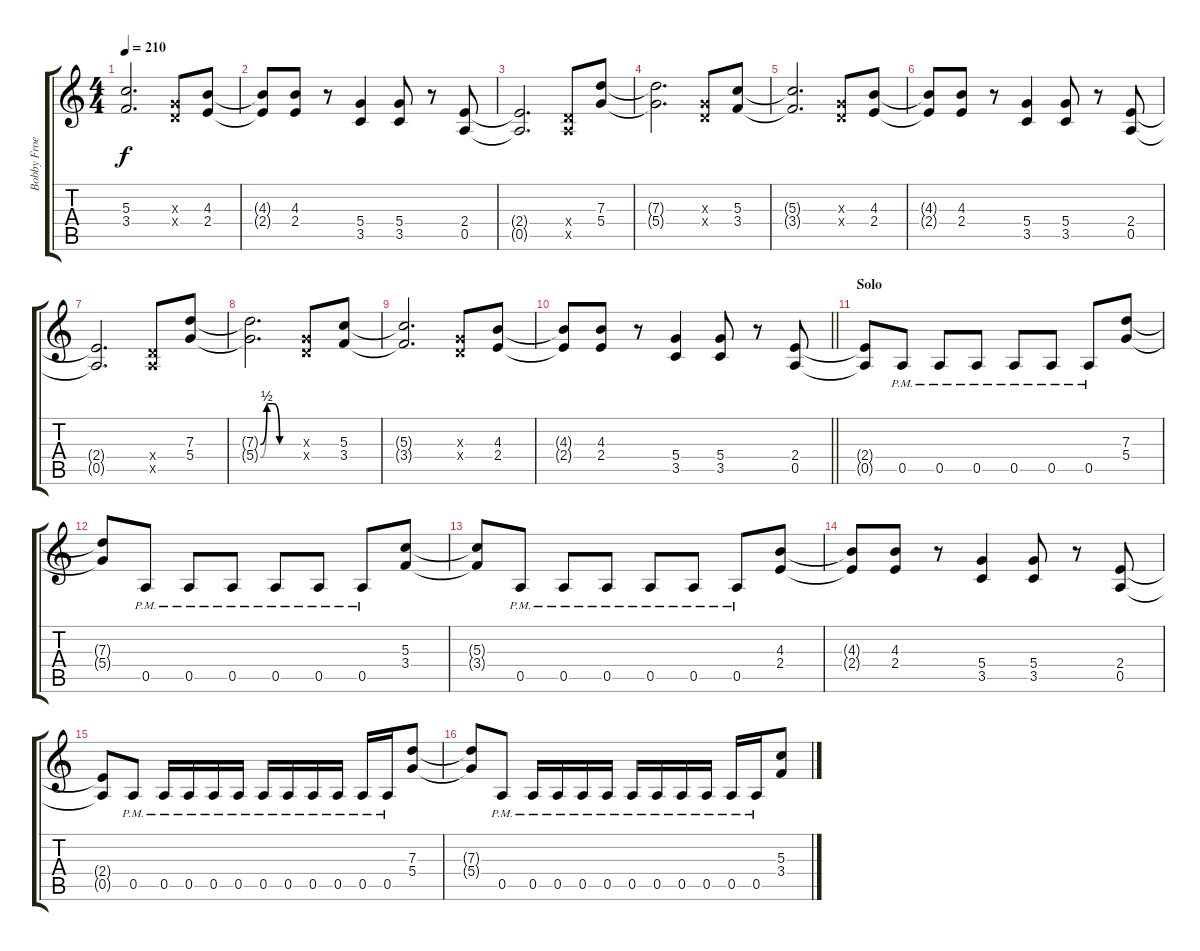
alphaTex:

\track ("Bobby Froese" "Bobby Froe") {instrument distortionguitar}
\staff {score tabs}
\tuning (E4 B3 G3 D3 A2 E2) {hide}
\ts (4 4)
\tempo 210
\clef g2
\ks c
(5.3{t} 3.4{t}).2{d dy f} (0.3{x} 0.4{x}).8 (4.3 2.4).8 |
(4.3{t} 2.4{t}).8 (4.3 2.4).8 r.8 (5.4 3.5).4 (5.4 3.5).8 r.8 (2.4 0.5).8 |
(2.4{t} 0.5{t}).2{d} (0.4{x} 0.5{x}).8 (7.3 5.4).8 |
(7.3{t} 5.4{t}).2{d} (0.3{x} 0.4{x}).8 (5.3 3.4).8 |
(5.3{t} 3.4{t}).2{d} (0.3{x} 0.4{x}).8 (4.3 2.4).8 |
(4.3{t} 2.4{t}).8 (4.3 2.4).8 r.8 (5.4 3.5).4 (5.4 3.5).8 r.8 (2.4 0.5).8 |
(2.4{t} 0.5{t}).2{d} (0.4{x} 0.5{x}).8 (7.3 5.4).8 |
(7.3{be (custom 0 0 10 2 20 2 30 0 60 0) t} 5.4{be (custom 0 0 10 2 20 2 30 0 60 0) t}).2{d} (0.3{x} 0.4{x}).8 (5.3 3.4).8 |
(5.3{t} 3.4{t}).2{d} (0.3{x} 0.4{x}).8 (4.3 2.4).8 |
\barLineRight lightlight
(4.3{t} 2.4{t}).8 (4.3 2.4).8 r.8 (5.4 3.5).4 (5.4 3.5).8 r.8 (2.4 0.5).8 |
\section ("" "Solo")
(2.4{t} 0.5{t}).8 0.5{pm}.8 0.5{pm}.8 0.5{pm}.8 0.5{pm}.8 0.5{pm}.8 0.5{pm}.8 (7.3 5.4).8 |
(7.3{t} 5.4{t}).8 0.5{pm}.8 0.5{pm}.8 0.5{pm}.8 0.5{pm}.8 0.5{pm}.8 0.5{pm}.8 (5.3 3.4).8 |
(5.3{t} 3.4{t}).8 0.5{pm}.8 0.5{pm}.8 0.5{pm}.8 0.5{pm}.8 0.5{pm}.8 0.5{pm}.8 (4.3 2.4).8 |
(4.3{t} 2.4{t}).8 (4.3 2.4).8 r.8 (5.4 3.5).4 (5.4 3.5).8 r.8 (2.4 0.5).8 |
(2.4{t} 0.5{t}).8 0.5{pm}.8 0.5{pm}.16 0.5{pm}.16 0.5{pm}.16 0.5{pm}.16 0.5{pm}.16 0.5{pm}.16 0.5{pm}.16 0.5{pm}.16 0.5{pm}.16 0.5{pm}.16 (7.3 5.4).8 |
(7.3{t} 5.4{t}).8 0.5{pm}.8 0.5{pm}.16 0.5{pm}.16 0.5{pm}.16 0.5{pm}.16 0.5{pm}.16 0.5{pm}.16 0.5{pm}.16 0.5{pm}.16 0.5{pm}.16 0.5{pm}.16 (5.3 3.4).8
